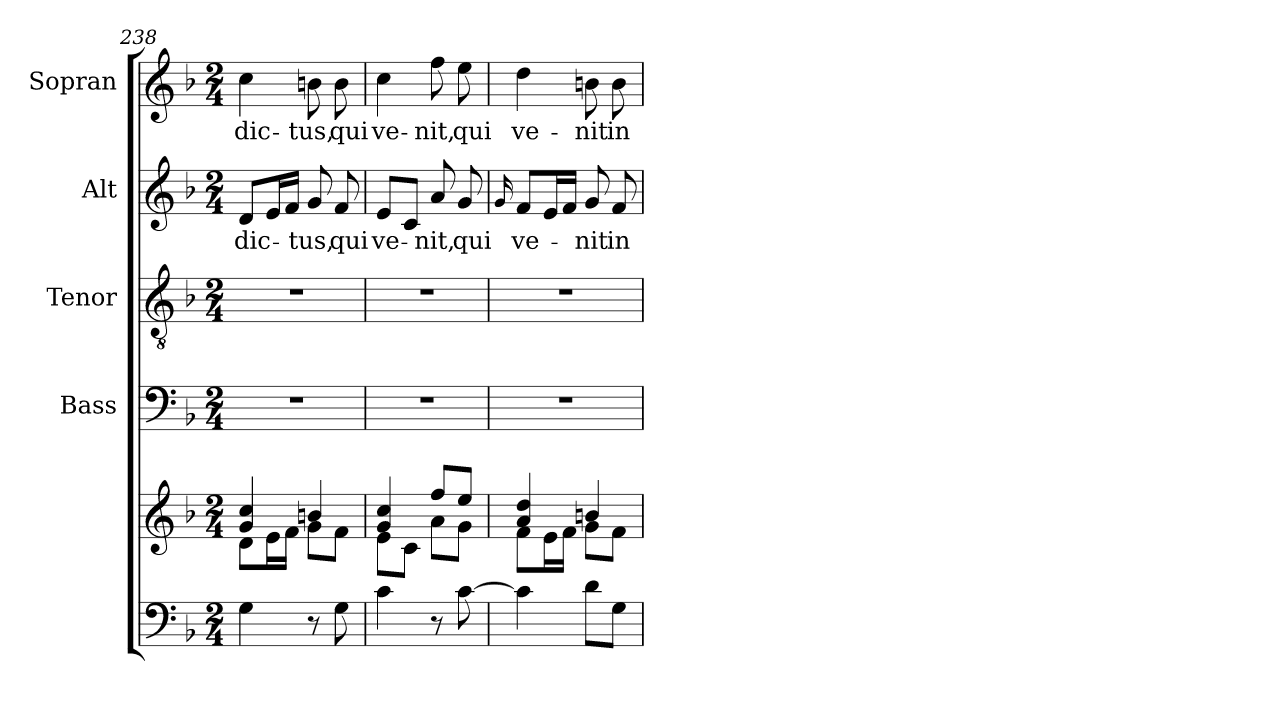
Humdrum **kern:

**kern	**kern	**kern	**kern	**kern	**text	**kern	**text
*part5	*part5	*part4	*part3	*part2	*part2	*part1	*part1
*staff6	*staff5	*staff4	*staff3	*staff2	*staff2	*staff1	*staff1
*	*	*I"Bass	*I"Tenor	*I"Alt	*	*I"Sopran	*
*	*	*I'B.	*I'T.	*I'A.	*	*I'S.	*
!!LO:LB:g=z
*clefF4	*clefG2	*clefF4	*clefGv2	*clefG2	*	*clefG2	*
*k[b-]	*k[b-]	*k[b-]	*k[b-]	*k[b-]	*	*k[b-]	*
*F:	*F:	*F:	*F:	*F:	*	*F:	*
*M2/4	*M2/4	*M2/4	*M2/4	*M2/4	*	*M2/4	*
=238	=238	=238	=238	=238	=238	=238	=238
*	*^	*	*	*	*	*	*
!	!	!	!	!	!	!LO:LY:b	!	!LO:LY:b
4G\	4g/ 4cc/	8d\L	2r	2r	8d/L	-dic-	4cc\	-dic-
.	.	16e\L	.	.	16e/L	.	.	.
.	.	16f\JJ	.	.	16f/JJ	.	.	.
!	!	!	!	!	!	!LO:LY:b	!	!LO:LY:b
8r	4bn/	8g\L	.	.	8g/	-tus,	8bn\	-tus,
!	!	!	!	!	!	!LO:LY:b	!	!LO:LY:b
8G\	.	8f\J	.	.	8f/	qui	8b\	qui
=239	=239	=239	=239	=239	=239	=239	=239	=239
!	!	!	!	!	!	!LO:LY:b	!	!LO:LY:b
4c\	4g/ 4cc/	8e\L	2r	2r	8e/L	ve-	4cc\	ve-
.	.	8c\J	.	.	8c/J	.	.	.
!	!	!	!	!	!	!LO:LY:b	!	!LO:LY:b
8r	8ff/L	8a\L	.	.	8a/	-nit,	8ff\	-nit,
!	!	!	!	!	!	!LO:LY:b	!	!LO:LY:b
[8c\	8ee/J	8g\J	.	.	8g/	qui	8ee\	qui
=240	=240	=240	=240	=240	=240	=240	=240	=240
.	.	.	.	.	16qqg/	.	.	.
!	!	!	!	!	!	!LO:LY:b	!	!LO:LY:b
4c\]	4a/ 4dd/	8f\L	2r	2r	8f/L	ve-	4dd\	ve-
.	.	16e\L	.	.	16e/L	.	.	.
.	.	16f\JJ	.	.	16f/JJ	.	.	.
!	!	!	!	!	!	!LO:LY:b	!	!LO:LY:b
8d\L	4bn/	8g\L	.	.	8g/	-nit	8bn\	-nit
!	!	!	!	!	!	!LO:LY:b	!	!LO:LY:b
8G\J	.	8f\J	.	.	8f/	in	8b\	in
*	*v	*v	*	*	*	*	*	*
=	=	=	=	=	=	=	=
*-	*-	*-	*-	*-	*-	*-	*-
